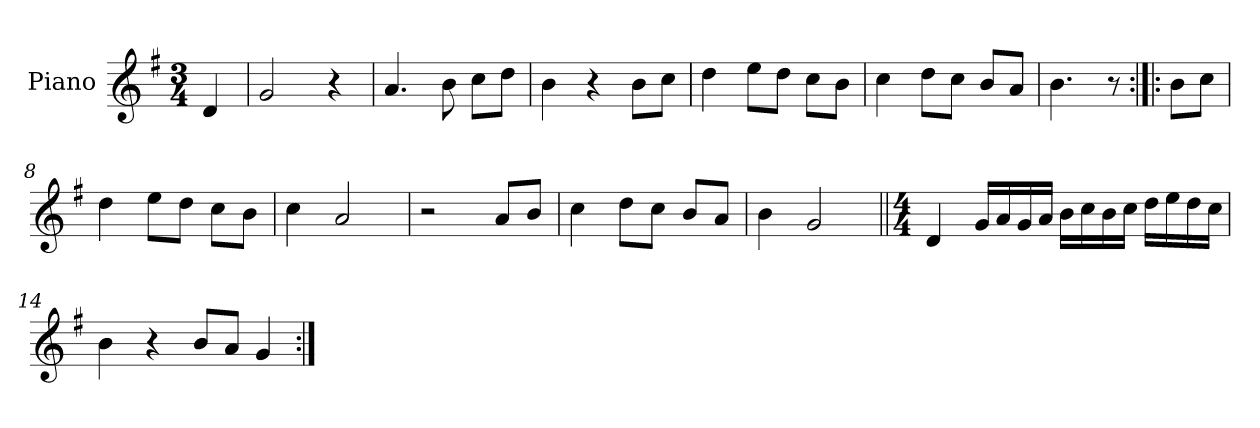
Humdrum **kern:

**kern
*part1
*staff1
*I"Piano
*I'Pno.
*clefG2
*k[f#]
*M3/4
=
4d/
=1
2g/
4r
=2
4.a/
8b\
8cc\L
8dd\J
=3
4b\
4r
8b\L
8cc\J
=4
4dd\
8ee\L
8dd\J
8cc\L
8b\J
=5
4cc\
8dd\L
8cc\J
8b/L
8a/J
=6
4.b\
8r
=7:|!|:
8b\L
8cc\J
=8
4dd\
8ee\L
8dd\J
8cc\L
8b\J
=9
4cc\
2a/
!!LO:LB:g=z
=10
2r
8a/L
8b/J
=11
4cc\
8dd\L
8cc\J
8b/L
8a/J
=12
4b\
2g/
=13||
*M4/4
4d/
16g/LL
16a/
16g/
16a/JJ
16b\LL
16cc\
16b\
16cc\JJ
16dd\LL
16ee\
16dd\
16cc\JJ
=14
4b\
4r
8b/L
8a/J
4g/
=:|!
*-
